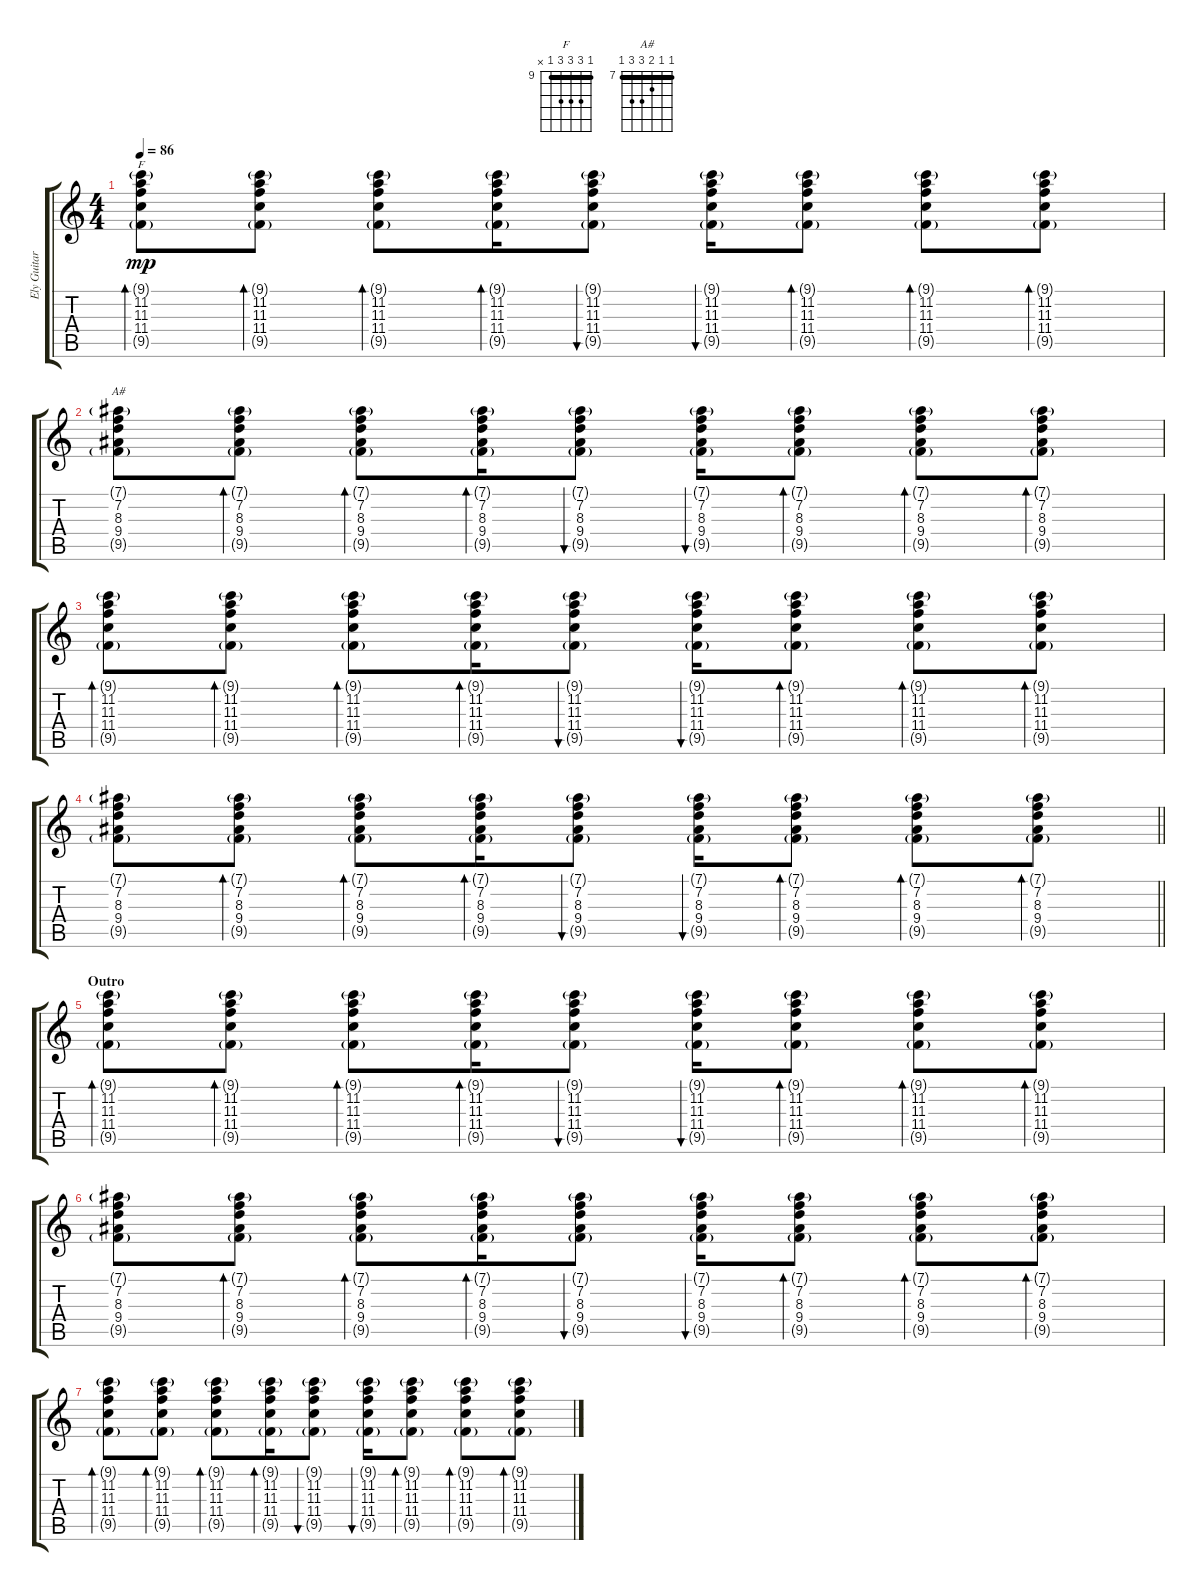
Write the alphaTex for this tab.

\track ("Ely Guitar" "Ely Guitar") {instrument electricguitarclean}
\staff {score tabs}
\tuning (Eb4 Bb3 Gb3 Db3 Ab2 Eb2) {hide}
\chord ("F" 9 11 11 11 9 x) {firstfret 9 barre 9}
\chord ("A#" 7 7 8 9 9 7) {firstfret 7 barre 7}
\ts (4 4)
\tempo 86
\clef g2
\ks c
(9.1{g} 11.2 11.3 11.4 9.5{g}).8{bd 60 ch "F" dy mp} (9.1{g} 11.2 11.3 11.4 9.5{g}).8{bd 60} (9.1{g} 11.2 11.3 11.4 9.5{g}).8{bd 60} (9.1{g} 11.2 11.3 11.4 9.5{g}).16{bd 60} (9.1{g} 11.2 11.3 11.4 9.5{g}).8{bu 60} (9.1{g} 11.2 11.3 11.4 9.5{g}).16{bu 60} (9.1{g} 11.2 11.3 11.4 9.5{g}).8{bd 60} (9.1{g} 11.2 11.3 11.4 9.5{g}).8{bd 60} (9.1{g} 11.2 11.3 11.4 9.5{g}).8{bd 60} |
(7.1{g} 7.2 8.3 9.4 9.5{g}).8{ch "A#"} (7.1{g} 7.2 8.3 9.4 9.5{g}).8{bd 60} (7.1{g} 7.2 8.3 9.4 9.5{g}).8{bd 60} (7.1{g} 7.2 8.3 9.4 9.5{g}).16{bd 60} (7.1{g} 7.2 8.3 9.4 9.5{g}).8{bu 60} (7.1{g} 7.2 8.3 9.4 9.5{g}).16{bu 60} (7.1{g} 7.2 8.3 9.4 9.5{g}).8{bd 60} (7.1{g} 7.2 8.3 9.4 9.5{g}).8{bd 60} (7.1{g} 7.2 8.3 9.4 9.5{g}).8{bd 60} |
(9.1{g} 11.2 11.3 11.4 9.5{g}).8{bd 60} (9.1{g} 11.2 11.3 11.4 9.5{g}).8{bd 60} (9.1{g} 11.2 11.3 11.4 9.5{g}).8{bd 60} (9.1{g} 11.2 11.3 11.4 9.5{g}).16{bd 60} (9.1{g} 11.2 11.3 11.4 9.5{g}).8{bu 60} (9.1{g} 11.2 11.3 11.4 9.5{g}).16{bu 60} (9.1{g} 11.2 11.3 11.4 9.5{g}).8{bd 60} (9.1{g} 11.2 11.3 11.4 9.5{g}).8{bd 60} (9.1{g} 11.2 11.3 11.4 9.5{g}).8{bd 60} |
\barLineRight lightlight
(7.1{g} 7.2 8.3 9.4 9.5{g}).8 (7.1{g} 7.2 8.3 9.4 9.5{g}).8{bd 60} (7.1{g} 7.2 8.3 9.4 9.5{g}).8{bd 60} (7.1{g} 7.2 8.3 9.4 9.5{g}).16{bd 60} (7.1{g} 7.2 8.3 9.4 9.5{g}).8{bu 60} (7.1{g} 7.2 8.3 9.4 9.5{g}).16{bu 60} (7.1{g} 7.2 8.3 9.4 9.5{g}).8{bd 60} (7.1{g} 7.2 8.3 9.4 9.5{g}).8{bd 60} (7.1{g} 7.2 8.3 9.4 9.5{g}).8{bd 60} |
\section ("" "Outro")
(9.1{g} 11.2 11.3 11.4 9.5{g}).8{bd 60} (9.1{g} 11.2 11.3 11.4 9.5{g}).8{bd 60} (9.1{g} 11.2 11.3 11.4 9.5{g}).8{bd 60} (9.1{g} 11.2 11.3 11.4 9.5{g}).16{bd 60} (9.1{g} 11.2 11.3 11.4 9.5{g}).8{bu 60} (9.1{g} 11.2 11.3 11.4 9.5{g}).16{bu 60} (9.1{g} 11.2 11.3 11.4 9.5{g}).8{bd 60} (9.1{g} 11.2 11.3 11.4 9.5{g}).8{bd 60} (9.1{g} 11.2 11.3 11.4 9.5{g}).8{bd 60} |
(7.1{g} 7.2 8.3 9.4 9.5{g}).8 (7.1{g} 7.2 8.3 9.4 9.5{g}).8{bd 60} (7.1{g} 7.2 8.3 9.4 9.5{g}).8{bd 60} (7.1{g} 7.2 8.3 9.4 9.5{g}).16{bd 60} (7.1{g} 7.2 8.3 9.4 9.5{g}).8{bu 60} (7.1{g} 7.2 8.3 9.4 9.5{g}).16{bu 60} (7.1{g} 7.2 8.3 9.4 9.5{g}).8{bd 60} (7.1{g} 7.2 8.3 9.4 9.5{g}).8{bd 60} (7.1{g} 7.2 8.3 9.4 9.5{g}).8{bd 60} |
(9.1{g} 11.2 11.3 11.4 9.5{g}).8{bd 60} (9.1{g} 11.2 11.3 11.4 9.5{g}).8{bd 60} (9.1{g} 11.2 11.3 11.4 9.5{g}).8{bd 60} (9.1{g} 11.2 11.3 11.4 9.5{g}).16{bd 60} (9.1{g} 11.2 11.3 11.4 9.5{g}).8{bu 60} (9.1{g} 11.2 11.3 11.4 9.5{g}).16{bu 60} (9.1{g} 11.2 11.3 11.4 9.5{g}).8{bd 60} (9.1{g} 11.2 11.3 11.4 9.5{g}).8{bd 60} (9.1{g} 11.2 11.3 11.4 9.5{g}).8{bd 60}
